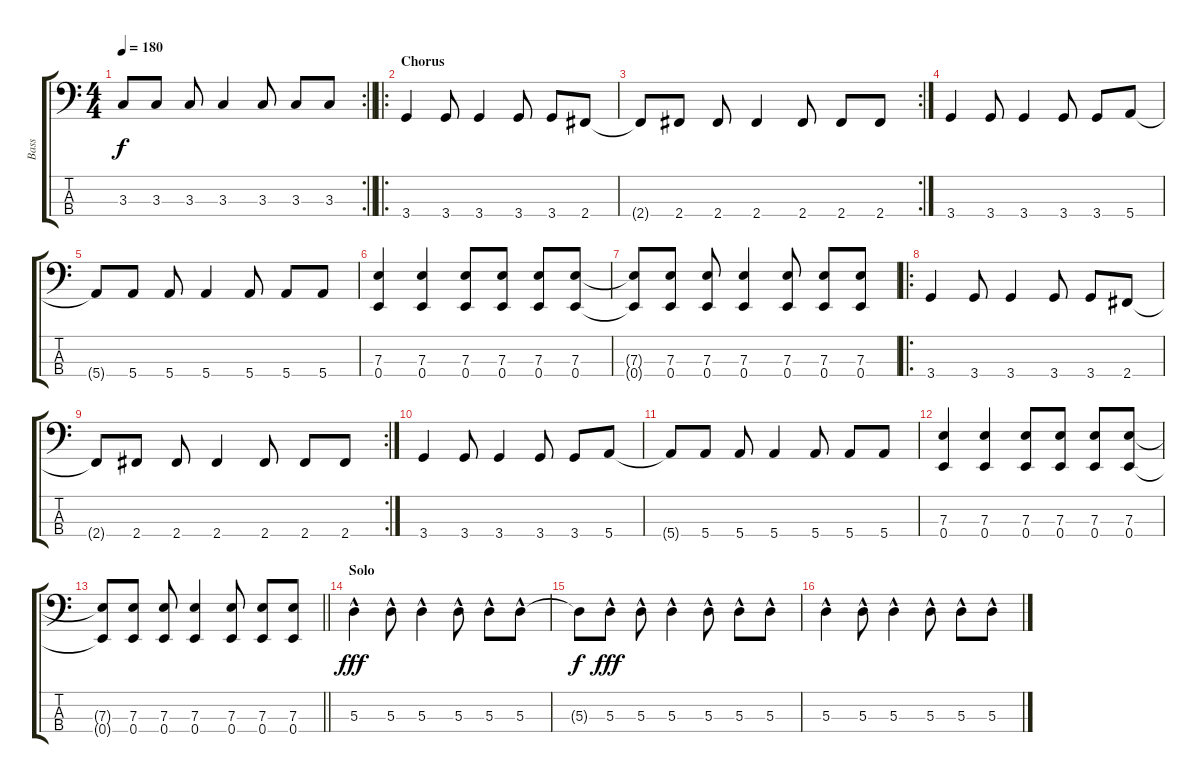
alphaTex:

\track ("Bass" "Bass") {instrument electricbassfinger}
\staff {score tabs}
\tuning (G2 D2 A1 E1) {hide}
\rc 2
\ts (4 4)
\tempo 180
\clef f4
\barLineRight lightlight
\ks c
3.3{t}.8{dy f} 3.3.8 3.3.8 3.3.4 3.3.8 3.3.8 3.3.8 |
\ro
\section ("" "Chorus")
3.4.4 3.4.8 3.4.4 3.4.8 3.4.8 2.4.8 |
\rc 2
2.4{t}.8 2.4.8 2.4.8 2.4.4 2.4.8 2.4.8 2.4.8 |
3.4.4 3.4.8 3.4.4 3.4.8 3.4.8 5.4.8 |
5.4{t}.8 5.4.8 5.4.8 5.4.4 5.4.8 5.4.8 5.4.8 |
(7.3 0.4).4 (7.3 0.4).4 (7.3 0.4).8 (7.3 0.4).8 (7.3 0.4).8 (7.3 0.4).8 |
(7.3{t} 0.4{t}).8 (7.3 0.4).8 (7.3 0.4).8 (7.3 0.4).4 (7.3 0.4).8 (7.3 0.4).8 (7.3 0.4).8 |
\ro
3.4.4 3.4.8 3.4.4 3.4.8 3.4.8 2.4.8 |
\rc 2
2.4{t}.8 2.4.8 2.4.8 2.4.4 2.4.8 2.4.8 2.4.8 |
3.4.4 3.4.8 3.4.4 3.4.8 3.4.8 5.4.8 |
5.4{t}.8 5.4.8 5.4.8 5.4.4 5.4.8 5.4.8 5.4.8 |
(7.3 0.4).4 (7.3 0.4).4 (7.3 0.4).8 (7.3 0.4).8 (7.3 0.4).8 (7.3 0.4).8 |
\barLineRight lightlight
(7.3{t} 0.4{t}).8 (7.3 0.4).8 (7.3 0.4).8 (7.3 0.4).4 (7.3 0.4).8 (7.3 0.4).8 (7.3 0.4).8 |
\section ("" "Solo")
5.3{hac}.4{dy fff} 5.3{hac}.8 5.3{hac}.4 5.3{hac}.8 5.3{hac}.8 5.3{hac}.8 |
5.3{t}.8{dy f} 5.3{hac}.8{dy fff} 5.3{hac}.8 5.3{hac}.4 5.3{hac}.8 5.3{hac}.8 5.3{hac}.8 |
5.3{hac}.4 5.3{hac}.8 5.3{hac}.4 5.3{hac}.8 5.3{hac}.8 5.3{hac}.8
